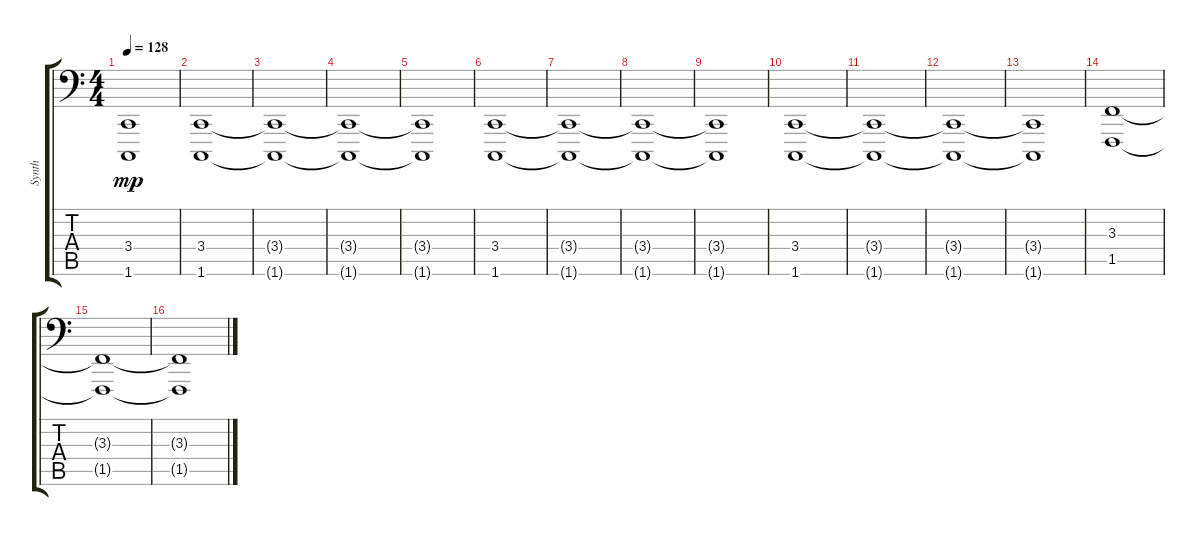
\track ("Synth" "Synth") {instrument lead2sawtooth}
\staff {score tabs}
\tuning (C3 G2 D2 A1 E1 B0) {hide}
\ts (4 4)
\tempo 128
\clef f4
\ks c
(3.4{t} 1.6{t}).1{dy mp} |
(3.4 1.6).1 |
(3.4{t} 1.6{t}).1 |
(3.4{t} 1.6{t}).1 |
(3.4{t} 1.6{t}).1 |
(3.4 1.6).1 |
(3.4{t} 1.6{t}).1 |
(3.4{t} 1.6{t}).1 |
(3.4{t} 1.6{t}).1 |
(3.4 1.6).1 |
(3.4{t} 1.6{t}).1 |
(3.4{t} 1.6{t}).1 |
(3.4{t} 1.6{t}).1 |
(3.3 1.5).1 |
(3.3{t} 1.5{t}).1 |
(3.3{t} 1.5{t}).1
